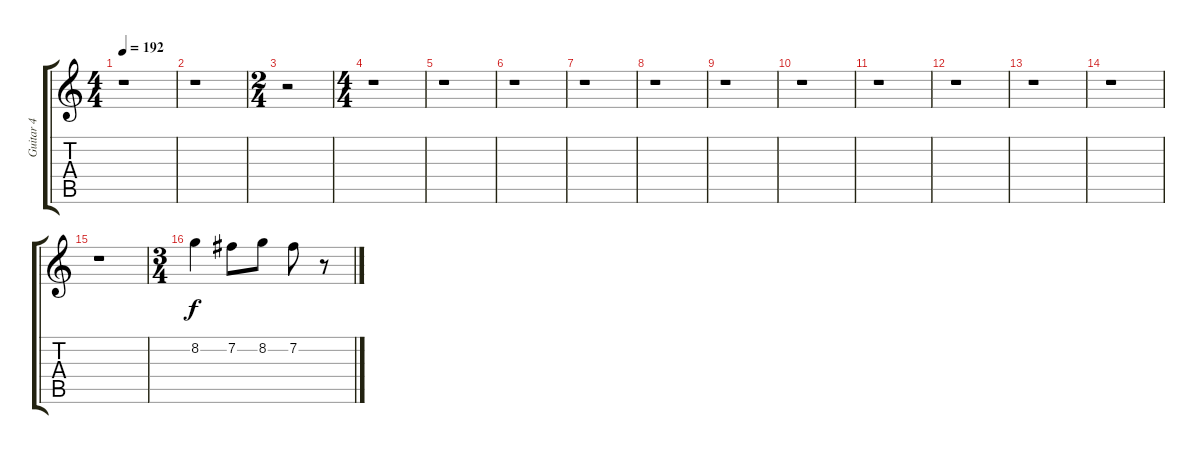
\track ("Guitar 4" "Guitar 4") {instrument electricguitarclean}
\staff {score tabs}
\tuning (E4 B3 G3 D3 A2 E2) {hide}
\ts (4 4)
\tempo 192
\clef g2
\ks c
r.1{dy f} |
r.1 |
\ts (2 4)
r.2 |
\ts (4 4)
r.1 |
r.1 |
r.1 |
r.1 |
r.1 |
r.1 |
r.1 |
r.1 |
r.1 |
r.1 |
r.1 |
r.1 |
\ts (3 4)
8.2.4 7.2.8 8.2.8 7.2.8 r.8
